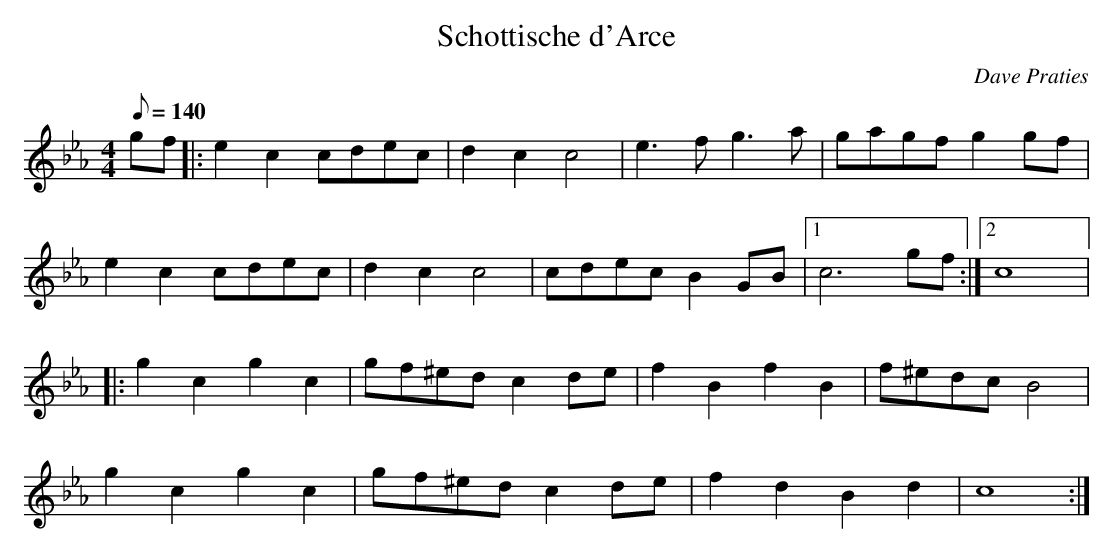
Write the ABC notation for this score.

X:1
T:Schottische d'Arce
M:4/4
L:1/8
Q:140
C:Dave Praties
K:Eb
gf |: e2 c2 cdec | d2 c2 c4 | e3 f g3 a | gagf g2 gf |
e2 c2 cdec | d2 c2 c4 | cdec B2 GB |1 c6 gf :|2 c8 |:
g2 c2 g2 c2 | gf^ed c2 de | f2 B2 f2 B2 | f^edc B4 |
g2 c2 g2 c2 | gf^ed c2 de | f2 d2 B2 d2 | c8 :|
